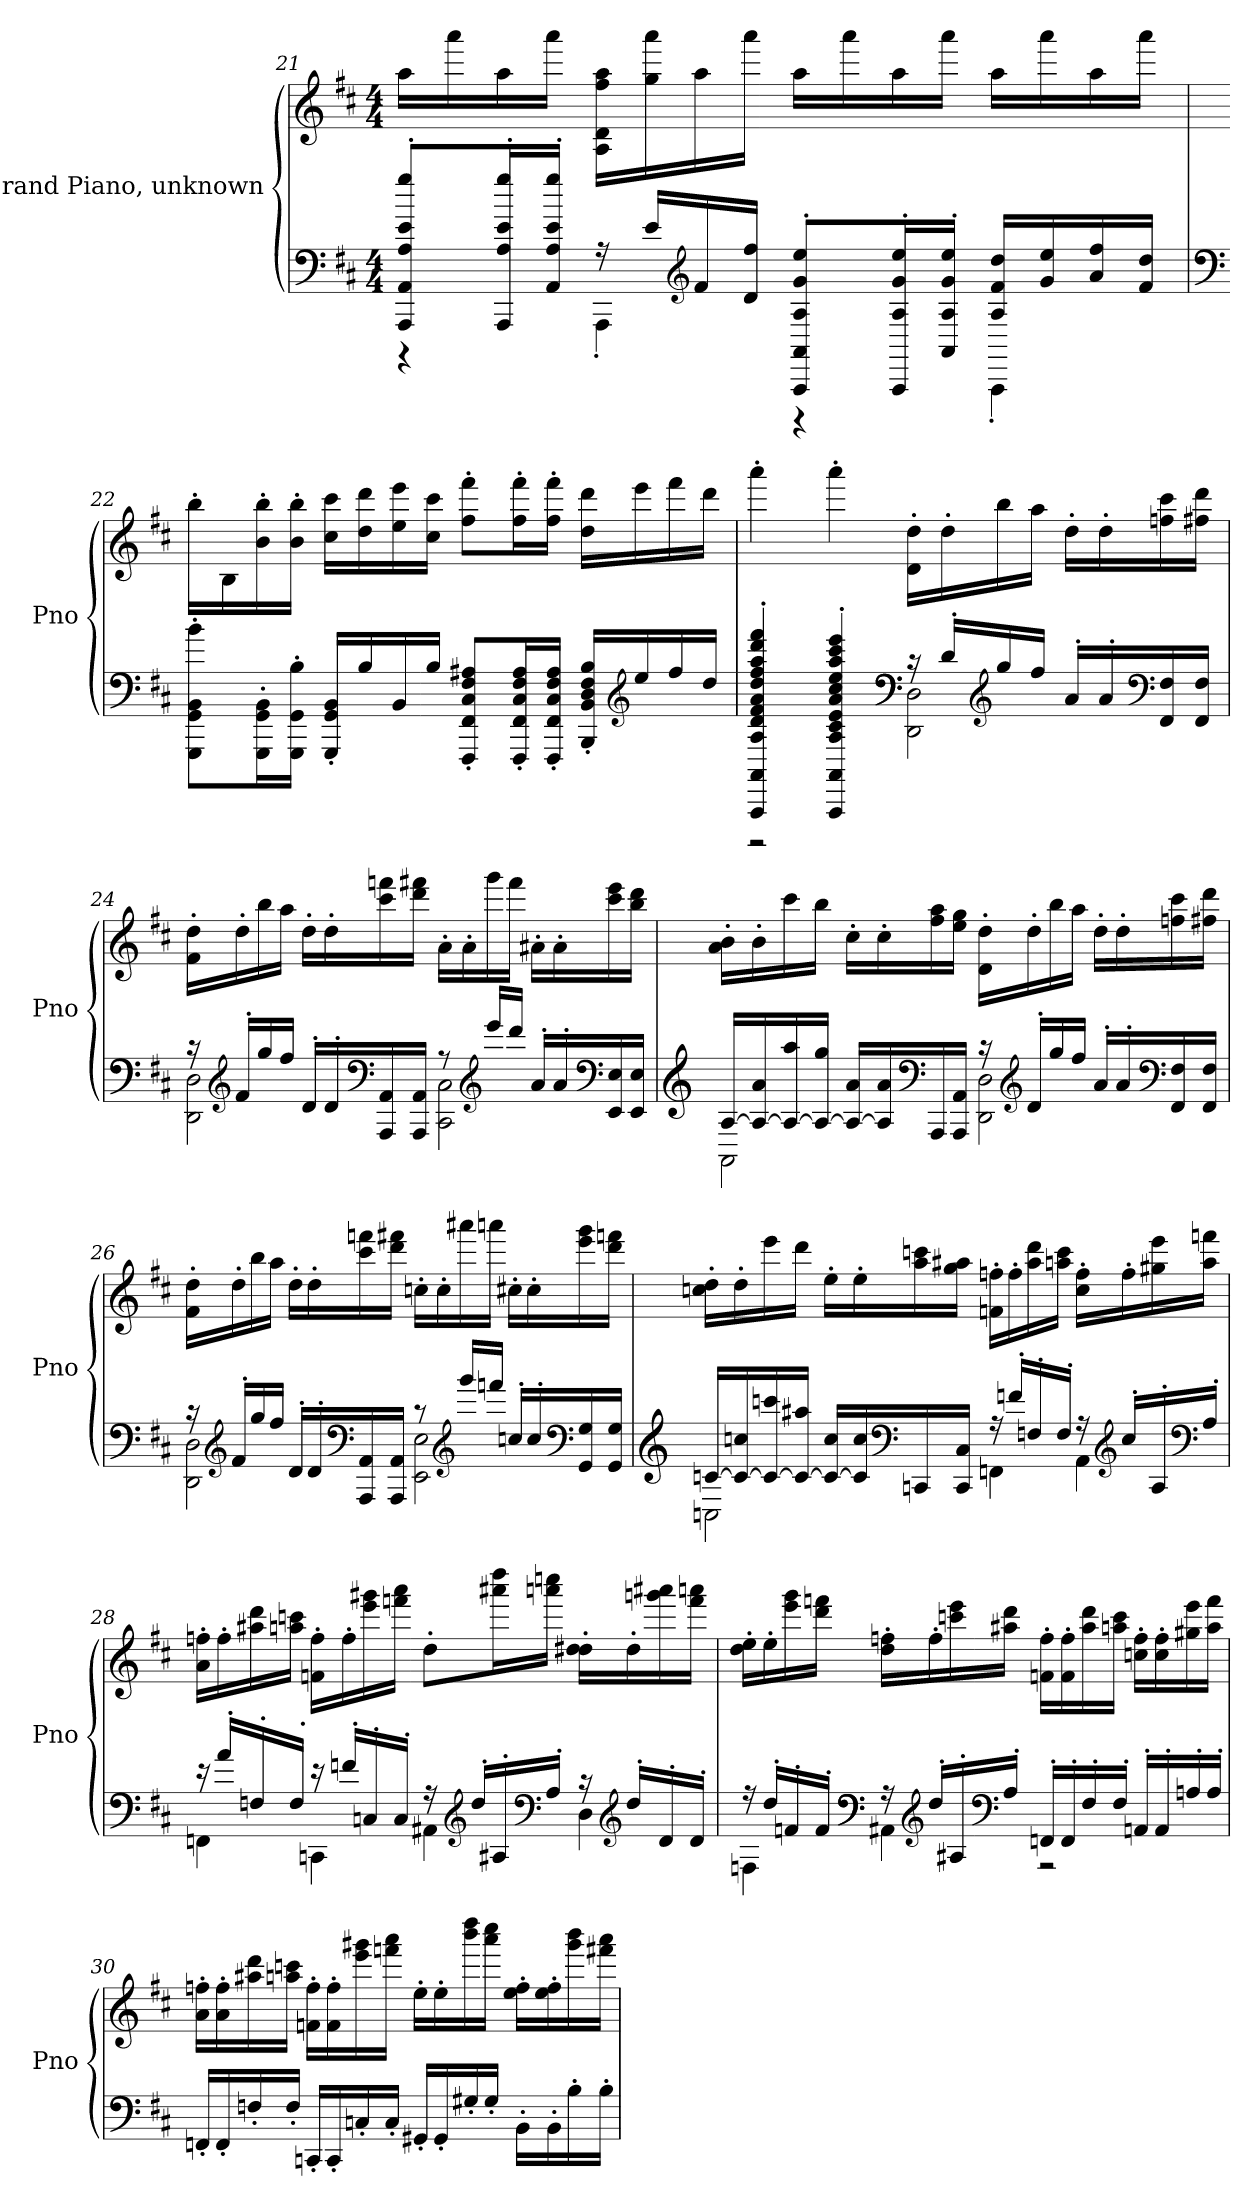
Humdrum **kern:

**kern	**kern
*part1	*part1
*staff2	*staff1
*I"Grand Piano, unknown	*
*I'Pno	*
*clefF4	*clefG2
*k[f#c#]	*k[f#c#]
*M4/4	*M4/4
=21	=21
*^	*
8AAA/' 8AA/' 8A/' 8e/' 8gg/'L	4r	16aa\LL
.	.	16aaa\
16AAA/' 16A/' 16e/' 16gg/'L	.	16aa\
16AA/' 16A/' 16e/' 16gg/'JJ	.	16aaa\JJ
16r	4AAA'\	16A\ 16d\ 16ff#\ 16aa\LL
16e/LL	.	16gg\ 16aaa\
*clefG2	*	*
16f#/	.	16aa\
16d/ 16ff#/JJ	.	16aaa\JJ
8AAA/' 8AA/' 8A/' 8g/' 8ee/'L	4r	16aa\LL
.	.	16aaa\
16AAA/' 16A/' 16g/' 16ee/'L	.	16aa\
16AA/' 16A/' 16g/' 16ee/'JJ	.	16aaa\JJ
16A/ 16f#/ 16dd/LL	4AAA'\	16aa\LL
16g/ 16ee/	.	16aaa\
16a/ 16ff#/	.	16aa\
16f#/ 16dd/JJ	.	16aaa\JJ
*v	*v	*
!!LO:LB:g=z
=22	=22
*clefF4	*
8GGG\' 8GG\' 8BB\' 8b\'L	16bb'\LL
.	16B\
16GGG\' 16GG\' 16BB\'L	16b\' 16bb\'
16GGG\' 16GG\' 16B\'JJ	16b\' 16bb\'JJ
16GGG/' 16GG/' 16BB/'LL	16cc#\ 16ccc#\LL
16B/	16dd\ 16ddd\
16BB/	16ee\ 16eee\
16B/JJ	16cc#\ 16ccc#\JJ
8FFF#/' 8FF#/' 8C#/' 8F#/' 8A#X/'L	8ff#\' 8fff#\'L
16FFF#/' 16FF#/' 16C#/' 16F#/' 16A#/'L	16ff#\' 16fff#\'L
16FFF#/' 16FF#/' 16C#/' 16F#/' 16A#/'JJ	16ff#\' 16fff#\'JJ
16BBB/' 16BB/' 16D/' 16F#/' 16B/'LL	16dd\ 16ddd\LL
*clefG2	*
16ee/	16eee\
16ff#/	16fff#\
16dd/JJ	16ddd\JJ
=23	=23
*^	*
4AAA/' 4AA/' 4A/' 4d/' 4f#/' 4a/' 4dd/' 4ff#/' 4aa/' 4ddd/' 4fff#/'	2r	4aaa'\
4AAA/' 4AA/' 4A/' 4c#/' 4e/' 4a/' 4cc#/' 4ee/' 4aa/' 4ccc#/' 4eee/'	.	4aaa'\
*clefF4	*	*
16r	2DD\ 2D\	16d\' 16dd\'LL
16d'/LL	.	16dd'\
*clefG2	*	*
16gg/	.	16bb\
16ff#/JJ	.	16aa\JJ
16a'/LL	.	16dd'\LL
16a'/	.	16dd'\
*clefF4	*	*
16FF#/ 16F#/	.	16ffn\ 16ccc#\
16FF#/ 16F#/JJ	.	16ff#X\ 16ddd\JJ
!!LO:LB:g=z
=24	=24	=24
16r	2DD\ 2D\	16f#\' 16dd\'LL
*clefG2	*	*
16f#'/LL	.	16dd'\
16gg/	.	16bb\
16ff#/JJ	.	16aa\JJ
16d'/LL	.	16dd'\LL
16d'/	.	16dd'\
*clefF4	*	*
16AAA/ 16AA/	.	16ccc#\ 16fffn\
16AAA/ 16AA/JJ	.	16ddd\ 16fff#X\JJ
8r	2CC#\ 2C#\	16a'\LL
.	.	16a'\
*clefG2	*	*
16eee/LL	.	16ggg\
16ddd/JJ	.	16fff#\JJ
16a'/LL	.	16a#X'\LL
16a'/	.	16a#'\
*clefF4	*	*
16EE/ 16E/	.	16ccc#\ 16eee\
16EE/ 16E/JJ	.	16bb\ 16ddd\JJ
!!LO:LB:g=z
=25	=25	=25
*clefG2	*	*
[16A/LL	2AA\	16a\' 16b\'LL
16A/_ 16a/	.	16b'\
16A/_ 16aa/	.	16ccc#\
16A/_ 16gg/JJ	.	16bb\JJ
16A/_ 16a/LL	.	16cc#'\LL
16A/] 16a/	.	16cc#'\
*clefF4	*	*
16AAA/	.	16ff#\ 16aa\
16AAA/ 16AA/JJ	.	16ee\ 16gg\JJ
16r	2DD\ 2D\	16d\' 16dd\'LL
*clefG2	*	*
16d'/LL	.	16dd'\
16gg/	.	16bb\
16ff#/JJ	.	16aa\JJ
16a'/LL	.	16dd'\LL
16a'/	.	16dd'\
*clefF4	*	*
16FF#/ 16F#/	.	16ffn\ 16ccc#\
16FF#/ 16F#/JJ	.	16ff#X\ 16ddd\JJ
!!LO:LB:g=z
=26	=26	=26
16r	2DD\ 2D\	16f#\' 16dd\'LL
*clefG2	*	*
16f#'/LL	.	16dd'\
16gg/	.	16bb\
16ff#/JJ	.	16aa\JJ
16d'/LL	.	16dd'\LL
16d'/	.	16dd'\
*clefF4	*	*
16AAA/ 16AA/	.	16ccc#\ 16fffn\
16AAA/ 16AA/JJ	.	16ddd\ 16fff#X\JJ
8r	2EE\ 2E\	16ccn'\LL
.	.	16cc'\
*clefG2	*	*
16ggg/LL	.	16aaa#X\
16fffn/JJ	.	16aaan\JJ
16ccn'/LL	.	16cc#X'\LL
16cc'/	.	16cc#'\
*clefF4	*	*
16GG/ 16G/	.	16eee\ 16ggg\
16GG/ 16G/JJ	.	16ddd\ 16fffn\JJ
!!LO:PB:g=z
=27	=27	=27
*clefG2	*	*
[16cn/LL	2Cn\	16ccn\' 16dd\'LL
16c/_ 16ccn/	.	16dd'\
16c/_ 16cccn/	.	16eee\
16c/_ 16aa#X/JJ	.	16ddd\JJ
16c/_ 16cc/LL	.	16ee'\LL
16c/] 16cc/	.	16ee'\
*clefF4	*	*
16CCn/	.	16aa\ 16cccn\
16CC/ 16C/JJ	.	16gg\ 16aa#X\JJ
16r	4FFn\	16fn\' 16ffn\'LL
16fn'/LL	.	16ff'\
16Fn'/	.	16aa#\ 16ddd\
16F'/JJ	.	16aan\ 16ccc\JJ
16r	4AA\	16cc\' 16ff\'LL
*clefG2	*	*
16cc'/LL	.	16ff'\
16A'/	.	16gg#X\ 16eee\
*clefF4	*	*
16A'/JJ	.	16aa\ 16fffn\JJ
!!LO:LB:g=z
=28	=28	=28
16r	4FFn\	16a\' 16ffn\'LL
16a'/LL	.	16ff'\
16Fn'/	.	16aa#X\ 16ddd\
16F'/JJ	.	16aan\ 16cccn\JJ
16r	4CCn\	16fn\' 16ff\'LL
16fn'/LL	.	16ff'\
16Cn'/	.	16eee\ 16ggg#X\
16C'/JJ	.	16fffn\ 16aaa\JJ
16r	4AA#X\	8dd'\L
*clefG2	*	*
16dd'/LL	.	.
16A#X'/	.	16aaa#X\ 16dddd\L
*clefF4	*	*
16A#'/JJ	.	16aaan\ 16ccccn\JJ
16r	4D\	16dd\' 16dd#X\'LL
*clefG2	*	*
16dd'/LL	.	16dd#'\
16d'/	.	16gggn\ 16aaa#X\
16d'/JJ	.	16fff\ 16aaan\JJ
!!LO:LB:g=z
=29	=29	=29
16r	4Fn\	16dd\' 16ee\'LL
16dd'/LL	.	16ee'\
16fn'/	.	16eee\ 16ggg\
16f'/JJ	.	16ddd\ 16fffn\JJ
*clefF4	*	*
16r	4AA#X\	16dd\' 16ffn\'LL
*clefG2	*	*
16dd'/LL	.	16ff'\
16A#X'/	.	16cccn\ 16eee\
*clefF4	*	*
16A#'/JJ	.	16aa#X\ 16ddd\JJ
16FFn'/LL	2r	16fn\' 16ff\'LL
16FF'/	.	16f\' 16ff\'
16F'/	.	16aa#\ 16ddd\
16F'/JJ	.	16aan\ 16ccc\JJ
16AAn'/LL	.	16ccn\' 16ff\'LL
16AA'/	.	16cc\' 16ff\'
16An'/	.	16gg#X\ 16eee\
16A'/JJ	.	16aa\ 16fff\JJ
*v	*v	*
!!LO:LB:g=z
=30	=30
16FFn'/LL	16a\' 16ffn\'LL
16FF'/	16a\' 16ff\'
16Fn'/	16aa#X\ 16ddd\
16F'/JJ	16aan\ 16cccn\JJ
16CCn'/LL	16fn\' 16ff\'LL
16CC'/	16f\' 16ff\'
16Cn'/	16eee\ 16ggg#X\
16C'/JJ	16fffn\ 16aaa\JJ
16GG#X'/LL	16ee'\LL
16GG#'/	16ee'\
16G#X'/	16bbb\ 16dddd\
16G#'/JJ	16aaa\ 16cccc#\JJ
16BB'\LL	16ee\' 16ff\'LL
16BB'\	16ee\' 16ff\'
16B'\	16ggg#\ 16bbb\
16B'\JJ	16fff#X\ 16aaa\JJ
=	=
*-	*-
